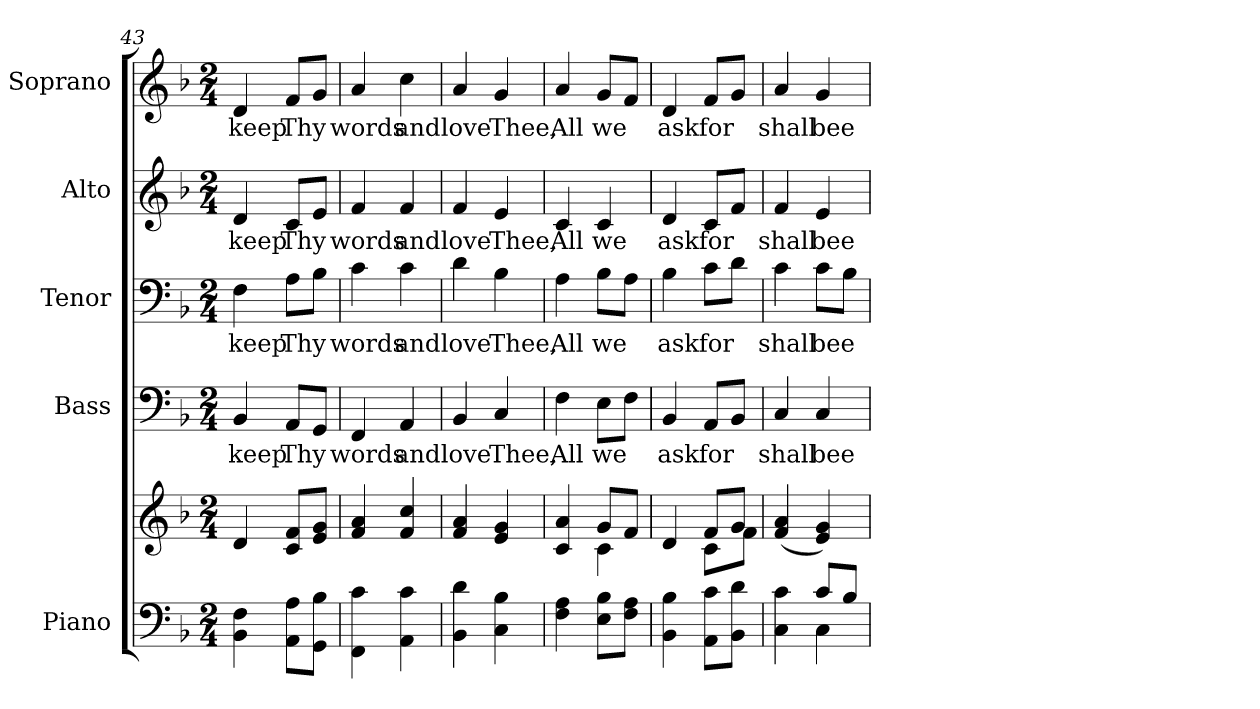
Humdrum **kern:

**kern	**kern	**kern	**text	**kern	**text	**kern	**text	**kern	**text
*part5	*part5	*part4	*part4	*part3	*part3	*part2	*part2	*part1	*part1
*staff6	*staff5	*staff4	*staff4	*staff3	*staff3	*staff2	*staff2	*staff1	*staff1
*I"Piano	*	*I"Bass	*	*I"Tenor	*	*I"Alto	*	*I"Soprano	*
*I'Pno.	*	*I'B.	*	*I'T.	*	*I'A.	*	*I'S.	*
*clefF4	*clefG2	*clefF4	*	*clefF4	*	*clefG2	*	*clefG2	*
*k[b-]	*k[b-]	*k[b-]	*	*k[b-]	*	*k[b-]	*	*k[b-]	*
*F:	*F:	*F:	*	*F:	*	*F:	*	*F:	*
*M2/4	*M2/4	*M2/4	*	*M2/4	*	*M2/4	*	*M2/4	*
=43	=43	=43	=43	=43	=43	=43	=43	=43	=43
!	!	!	!LO:LY:b:color=#000000	!	!	!	!	!	!
!	!	!	!	!	!LO:LY:b:color=#000000	!	!	!	!
!	!	!	!	!	!	!	!LO:LY:b:color=#000000	!	!
!	!	!	!	!	!	!	!	!	!LO:LY:b:color=#000000
4BB-i\ 4Fi	4di/	4BB-i/	keep	4Fi\	keep	4di/	keep	4di/	keep
!	!	!	!LO:LY:b:color=#000000	!	!	!	!	!	!
!	!	!	!	!	!LO:LY:b:color=#000000	!	!	!	!
!	!	!	!	!	!	!	!LO:LY:b:color=#000000	!	!
!	!	!	!	!	!	!	!	!	!LO:LY:b:color=#000000
8AAi\ 8AiL	8ci/ 8fiL	8AAi/L	Thy	8Ai\L	Thy	8ci/L	Thy	8fi/L	Thy
8GGi\ 8B-iJ	8ei/ 8giJ	8GGi/J	.	8B-i\J	.	8ei/J	.	8gi/J	.
=44	=44	=44	=44	=44	=44	=44	=44	=44	=44
!	!	!	!LO:LY:b:color=#000000	!	!	!	!	!	!
!	!	!	!	!	!LO:LY:b:color=#000000	!	!	!	!
!	!	!	!	!	!	!	!LO:LY:b:color=#000000	!	!
!	!	!	!	!	!	!	!	!	!LO:LY:b:color=#000000
4FFi\ 4ci	4fi/ 4ai	4FFi/	words	4ci\	words	4fi/	words	4ai/	words
!	!	!	!LO:LY:b:color=#000000	!	!	!	!	!	!
!	!	!	!	!	!LO:LY:b:color=#000000	!	!	!	!
!	!	!	!	!	!	!	!LO:LY:b:color=#000000	!	!
!	!	!	!	!	!	!	!	!	!LO:LY:b:color=#000000
4AAi\ 4ci	4fi/ 4cci	4AAi/	and	4ci\	and	4fi/	and	4cci\	and
!!LO:PB:g=z
=45	=45	=45	=45	=45	=45	=45	=45	=45	=45
!	!	!	!LO:LY:b:color=#000000	!	!	!	!	!	!
!	!	!	!	!	!LO:LY:b:color=#000000	!	!	!	!
!	!	!	!	!	!	!	!LO:LY:b:color=#000000	!	!
!	!	!	!	!	!	!	!	!	!LO:LY:b:color=#000000
4BB-i\ 4di	4fi/ 4ai	4BB-i/	love	4di\	love	4fi/	love	4ai/	love
!	!	!	!LO:LY:b:color=#000000	!	!	!	!	!	!
!	!	!	!	!	!LO:LY:b:color=#000000	!	!	!	!
!	!	!	!	!	!	!	!LO:LY:b:color=#000000	!	!
!	!	!	!	!	!	!	!	!	!LO:LY:b:color=#000000
4Ci\ 4B-i	4ei/ 4gi	4Ci/	Thee,	4B-i\	Thee,	4ei/	Thee,	4gi/	Thee,
=46	=46	=46	=46	=46	=46	=46	=46	=46	=46
*	*^	*	*	*	*	*	*	*	*
!	!	!	!	!LO:LY:b:color=#000000	!	!	!	!	!	!
!	!	!	!	!	!	!LO:LY:b:color=#000000	!	!	!	!
!	!	!	!	!	!	!	!	!LO:LY:b:color=#000000	!	!
!	!	!	!	!	!	!	!	!	!	!LO:LY:b:color=#000000
4Fi\ 4Ai	4ci/ 4ai	4ryy	4Fi\	All	4Ai\	All	4ci/	All	4ai/	All
!	!	!	!	!LO:LY:b:color=#000000	!	!	!	!	!	!
!	!	!	!	!	!	!LO:LY:b:color=#000000	!	!	!	!
!	!	!	!	!	!	!	!	!LO:LY:b:color=#000000	!	!
!	!	!	!	!	!	!	!	!	!	!LO:LY:b:color=#000000
8Ei\ 8B-iL	8gi/L	4ci\	8Ei\L	we	8B-i\L	we	4ci/	we	8gi/L	we
8Fi\ 8AiJ	8fi/J	.	8Fi\J	.	8Ai\J	.	.	.	8fi/J	.
=47	=47	=47	=47	=47	=47	=47	=47	=47	=47	=47
!	!	!	!	!LO:LY:b:color=#000000	!	!	!	!	!	!
!	!	!	!	!	!	!LO:LY:b:color=#000000	!	!	!	!
!	!	!	!	!	!	!	!	!LO:LY:b:color=#000000	!	!
!	!	!	!	!	!	!	!	!	!	!LO:LY:b:color=#000000
4BB-i\ 4B-i	4di/	4ryy	4BB-i/	ask	4B-i\	ask	4di/	ask	4di/	ask
!	!	!	!	!LO:LY:b:color=#000000	!	!	!	!	!	!
!	!	!	!	!	!	!LO:LY:b:color=#000000	!	!	!	!
!	!	!	!	!	!	!	!	!LO:LY:b:color=#000000	!	!
!	!	!	!	!	!	!	!	!	!	!LO:LY:b:color=#000000
8AAi\ 8ciL	8fi/L	8ci\L	8AAi/L	for	8ci\L	for	8ci/L	for	8fi/L	for
8BB-i\ 8diJ	8gi/J	8fi\J	8BB-i/J	.	8di\J	.	8fi/J	.	8gi/J	.
*	*v	*v	*	*	*	*	*	*	*	*
=48	=48	=48	=48	=48	=48	=48	=48	=48	=48
*^	*	*	*	*	*	*	*	*	*
*	*	*^	*	*	*	*	*	*	*	*
!	!	!	!	!	!LO:LY:b:color=#000000	!	!	!	!	!	!
*	*	*v	*v	*	*	*	*	*	*	*	*
*	*	*^	*	*	*	*	*	*	*	*
!	!	!	!	!	!	!	!LO:LY:b:color=#000000	!	!	!	!
*	*	*v	*v	*	*	*	*	*	*	*	*
*	*	*^	*	*	*	*	*	*	*	*
!	!	!	!	!	!	!	!	!	!LO:LY:b:color=#000000	!	!
*	*	*v	*v	*	*	*	*	*	*	*	*
*	*	*^	*	*	*	*	*	*	*	*
!	!	!	!	!	!	!	!	!	!	!	!LO:LY:b:color=#000000
*	*	*v	*v	*	*	*	*	*	*	*	*
4Ci\ 4ci	4ryy	(4fi/ 4ai	4Ci/	shall	4ci\	shall	4fi/	shall	4ai/	shall
!	!	!	!	!LO:LY:b:color=#000000	!	!	!	!	!	!
!	!	!	!	!	!	!LO:LY:b:color=#000000	!	!	!	!
!	!	!	!	!	!	!	!	!LO:LY:b:color=#000000	!	!
!	!	!	!	!	!	!	!	!	!	!LO:LY:b:color=#000000
8ci/L	4Ci\	4ei/ 4gi)	4Ci/	bee	8ci\L	bee	4ei/	bee	4gi/	bee
8B-i/J	.	.	.	.	8B-i\J	.	.	.	.	.
*v	*v	*	*	*	*	*	*	*	*	*
=	=	=	=	=	=	=	=	=	=
*-	*-	*-	*-	*-	*-	*-	*-	*-	*-
